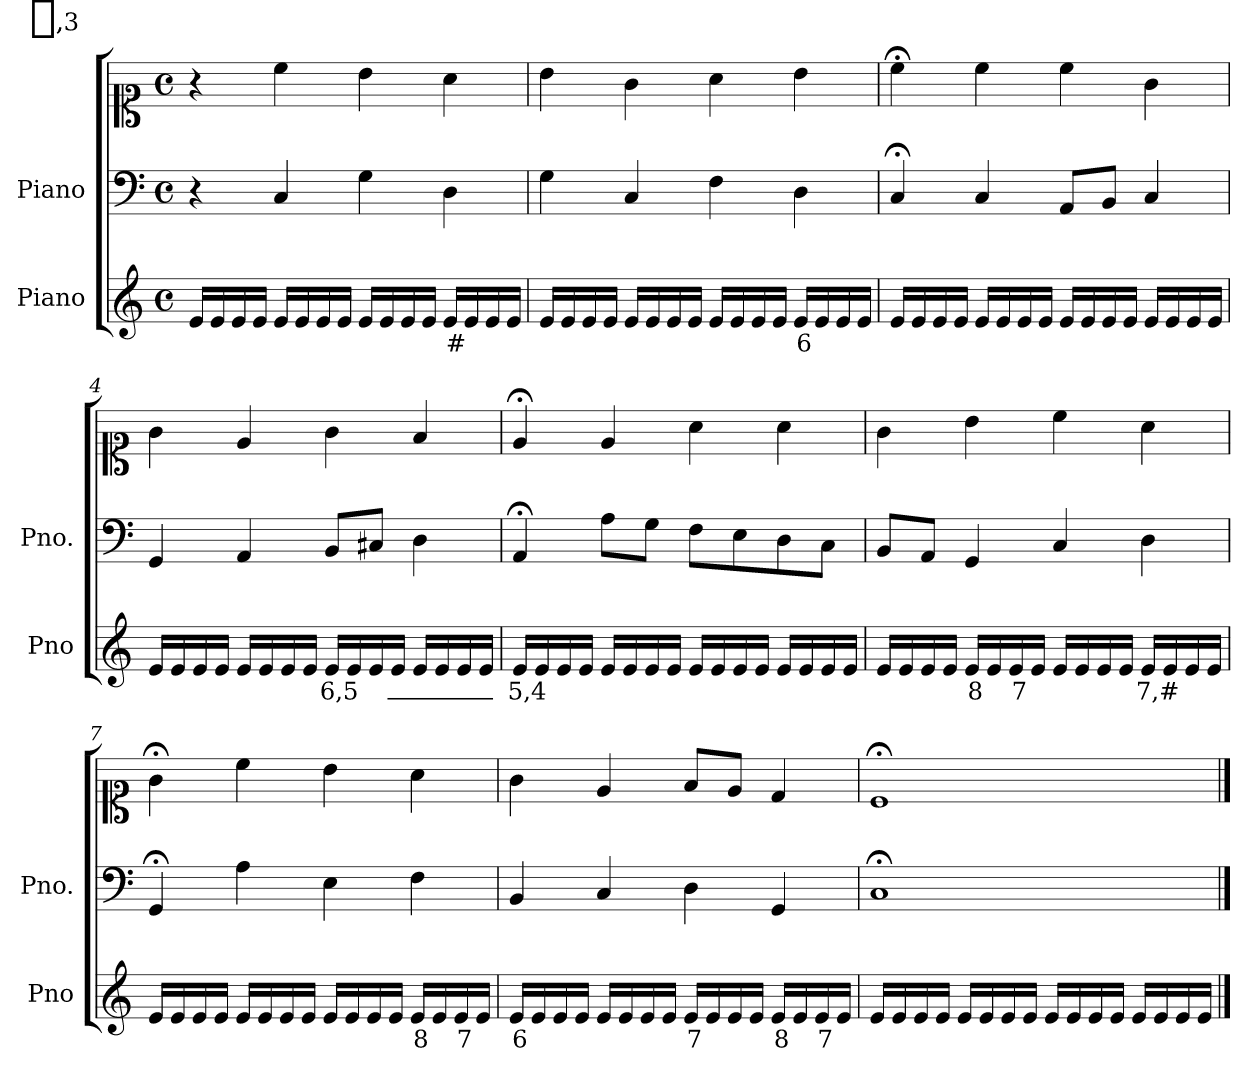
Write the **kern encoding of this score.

**kern	**text	**kern	**kern
*part2	*part2	*part1	*part1
*staff3	*staff3	*staff2	*staff1
*I"Piano	*	*I"Piano	*
*I'Pno	*	*I'Pno.	*
*clefG2	*	*clefF4	*clefC1
*k[]	*	*k[]	*k[]
*M4/4	*	*M4/4	*M4/4
*met(c)	*	*met(c)	*met(c)
=1	=1	=1	=1
16e/LL	.	4r	4r
16e/	.	.	.
16e/	.	.	.
16e/JJ	.	.	.
16e/LL	.	4C/	4cc\
16e/	.	.	.
16e/	.	.	.
16e/JJ	.	.	.
16e/LL	.	4G\	4b\
16e/	.	.	.
16e/	.	.	.
16e/JJ	.	.	.
!	!LO:LY:b	!	!
16e/LL	#	4D\	4a\
16e/	.	.	.
16e/	.	.	.
16e/JJ	.	.	.
=2	=2	=2	=2
16e/LL	.	4G\	4b\
16e/	.	.	.
16e/	.	.	.
16e/JJ	.	.	.
16e/LL	.	4C/	4g\
16e/	.	.	.
16e/	.	.	.
16e/JJ	.	.	.
16e/LL	.	4F\	4a\
16e/	.	.	.
16e/	.	.	.
16e/JJ	.	.	.
!	!LO:LY:b	!	!
16e/LL	6	4D\	4b\
16e/	.	.	.
16e/	.	.	.
16e/JJ	.	.	.
=3	=3	=3	=3
16e/LL	.	4C;</	4cc;<\
16e/	.	.	.
16e/	.	.	.
16e/JJ	.	.	.
16e/LL	.	4C/	4cc\
16e/	.	.	.
16e/	.	.	.
16e/JJ	.	.	.
16e/LL	.	8AA/L	4cc\
16e/	.	.	.
16e/	.	8BB/J	.
16e/JJ	.	.	.
16e/LL	.	4C/	4g\
16e/	.	.	.
16e/	.	.	.
16e/JJ	.	.	.
=4	=4	=4	=4
16e/LL	.	4GG/	4g\
16e/	.	.	.
16e/	.	.	.
16e/JJ	.	.	.
16e/LL	.	4AA/	4e/
16e/	.	.	.
16e/	.	.	.
16e/JJ	.	.	.
!	!LO:LY:b	!	!
16e/LL	6,5	8BB/L	4g\
16e/	.	.	.
!	!LO:LY:b	!	!
16e/	_,_	8C#X/J	.
16e/JJ	.	.	.
16e/LL	.	4D\	4f/
16e/	.	.	.
16e/	.	.	.
16e/JJ	.	.	.
=5	=5	=5	=5
!	!LO:LY:b	!	!
16e/LL	5,4	4AA;</	4e;</
16e/	.	.	.
!	!LO:LY:b	!	!
16e/	_,3	.	.
16e/JJ	.	.	.
16e/LL	.	8A\L	4e/
16e/	.	.	.
16e/	.	8G\J	.
16e/JJ	.	.	.
16e/LL	.	8F\L	4a\
16e/	.	.	.
16e/	.	8E\	.
16e/JJ	.	.	.
16e/LL	.	8D\	4a\
16e/	.	.	.
16e/	.	8C\J	.
16e/JJ	.	.	.
=6	=6	=6	=6
16e/LL	.	8BB/L	4g\
16e/	.	.	.
16e/	.	8AA/J	.
16e/JJ	.	.	.
!	!LO:LY:b	!	!
16e/LL	8	4GG/	4b\
16e/	.	.	.
!	!LO:LY:b	!	!
16e/	7	.	.
16e/JJ	.	.	.
16e/LL	.	4C/	4cc\
16e/	.	.	.
16e/	.	.	.
16e/JJ	.	.	.
!	!LO:LY:b	!	!
16e/LL	7,#	4D\	4a\
16e/	.	.	.
16e/	.	.	.
16e/JJ	.	.	.
=7	=7	=7	=7
16e/LL	.	4GG;</	4g;<\
16e/	.	.	.
16e/	.	.	.
16e/JJ	.	.	.
16e/LL	.	4A\	4cc\
16e/	.	.	.
16e/	.	.	.
16e/JJ	.	.	.
16e/LL	.	4E\	4b\
16e/	.	.	.
16e/	.	.	.
16e/JJ	.	.	.
!	!LO:LY:b	!	!
16e/LL	8	4F\	4a\
16e/	.	.	.
!	!LO:LY:b	!	!
16e/	7	.	.
16e/JJ	.	.	.
=8	=8	=8	=8
!	!LO:LY:b	!	!
16e/LL	6	4BB/	4g\
16e/	.	.	.
16e/	.	.	.
16e/JJ	.	.	.
16e/LL	.	4C/	4e/
16e/	.	.	.
16e/	.	.	.
16e/JJ	.	.	.
!	!LO:LY:b	!	!
16e/LL	7	4D\	8f/L
16e/	.	.	.
16e/	.	.	8e/J
16e/JJ	.	.	.
!	!LO:LY:b	!	!
16e/LL	8	4GG/	4d/
16e/	.	.	.
!	!LO:LY:b	!	!
16e/	7	.	.
16e/JJ	.	.	.
=9	=9	=9	=9
16e/LL	.	1C;<	1c;<
16e/	.	.	.
16e/	.	.	.
16e/JJ	.	.	.
16e/LL	.	.	.
16e/	.	.	.
16e/	.	.	.
16e/JJ	.	.	.
16e/LL	.	.	.
16e/	.	.	.
16e/	.	.	.
16e/JJ	.	.	.
16e/LL	.	.	.
16e/	.	.	.
16e/	.	.	.
16e/JJ	.	.	.
==	==	==	==
*-	*-	*-	*-
